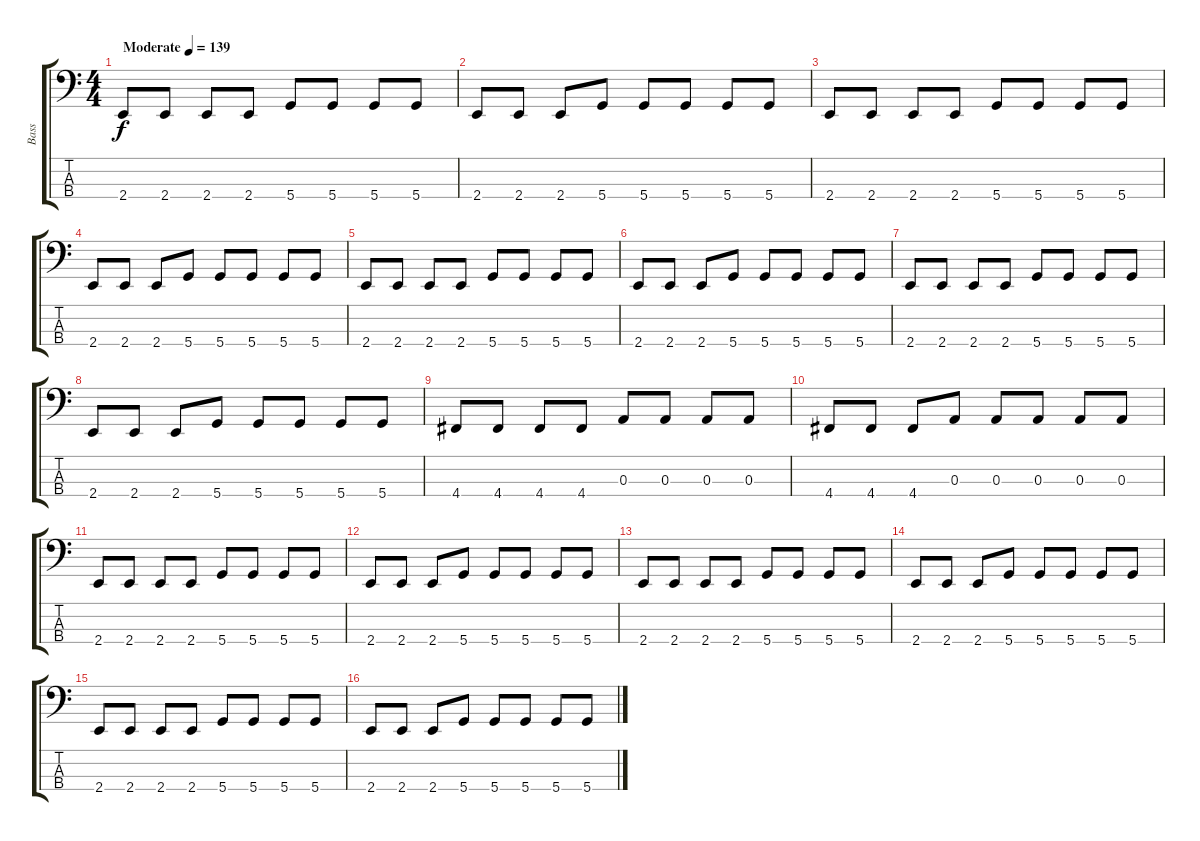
\track ("Bass" "Bass") {instrument electricbassfinger}
\staff {score tabs}
\tuning (G2 D2 A1 D1) {hide}
\ts (4 4)
\tempo (139 "Moderate")
\clef f4
\ks c
2.4.8{dy f instrument electricbassfinger} 2.4.8 2.4.8 2.4.8 5.4.8 5.4.8 5.4.8 5.4.8 |
2.4.8 2.4.8 2.4.8 5.4.8 5.4.8 5.4.8 5.4.8 5.4.8 |
2.4.8 2.4.8 2.4.8 2.4.8 5.4.8 5.4.8 5.4.8 5.4.8 |
2.4.8 2.4.8 2.4.8 5.4.8 5.4.8 5.4.8 5.4.8 5.4.8 |
2.4.8 2.4.8 2.4.8 2.4.8 5.4.8 5.4.8 5.4.8 5.4.8 |
2.4.8 2.4.8 2.4.8 5.4.8 5.4.8 5.4.8 5.4.8 5.4.8 |
2.4.8 2.4.8 2.4.8 2.4.8 5.4.8 5.4.8 5.4.8 5.4.8 |
2.4.8 2.4.8 2.4.8 5.4.8 5.4.8 5.4.8 5.4.8 5.4.8 |
4.4.8 4.4.8 4.4.8 4.4.8 0.3.8 0.3.8 0.3.8 0.3.8 |
4.4.8 4.4.8 4.4.8 0.3.8 0.3.8 0.3.8 0.3.8 0.3.8 |
2.4.8 2.4.8 2.4.8 2.4.8 5.4.8 5.4.8 5.4.8 5.4.8 |
2.4.8 2.4.8 2.4.8 5.4.8 5.4.8 5.4.8 5.4.8 5.4.8 |
2.4.8 2.4.8 2.4.8 2.4.8 5.4.8 5.4.8 5.4.8 5.4.8 |
2.4.8 2.4.8 2.4.8 5.4.8 5.4.8 5.4.8 5.4.8 5.4.8 |
2.4.8 2.4.8 2.4.8 2.4.8 5.4.8 5.4.8 5.4.8 5.4.8 |
2.4.8 2.4.8 2.4.8 5.4.8 5.4.8 5.4.8 5.4.8 5.4.8
